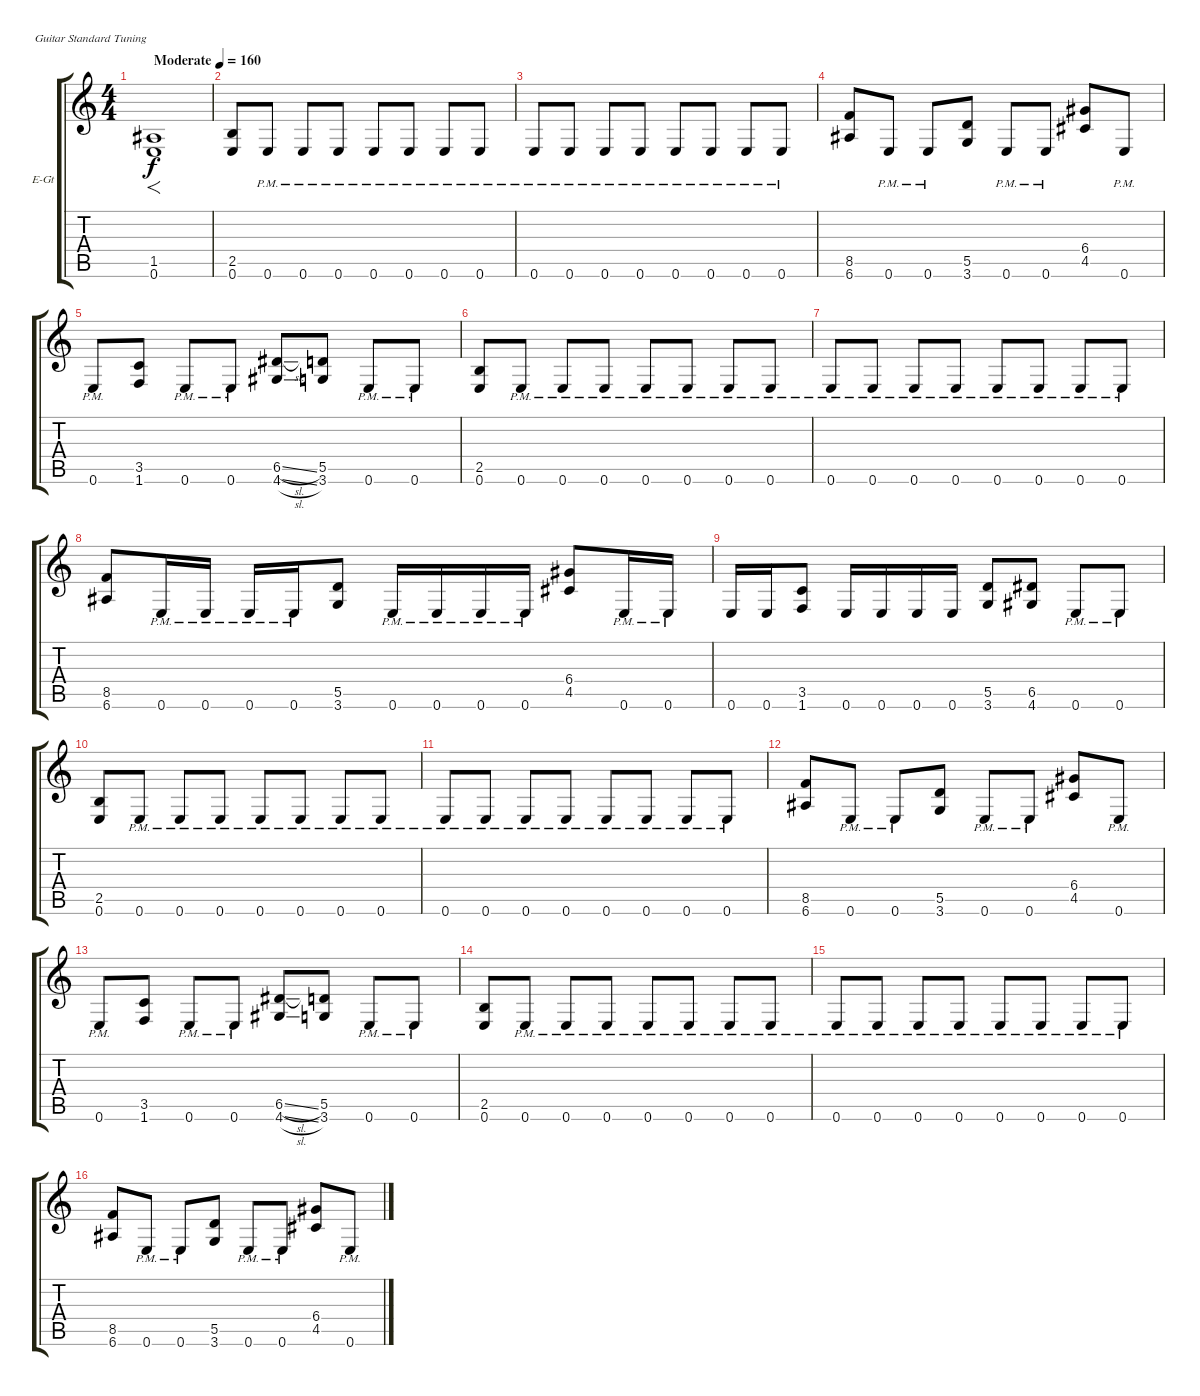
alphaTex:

\bracketExtendMode groupsimilarinstruments
\firstSystemTrackNameOrientation horizontal
\otherSystemsTrackNameOrientation horizontal
\track ("Äîðîæêà 1" "E-Gt") {instrument distortionguitar}
\staff {score tabs}
\tuning (E4 B3 G3 D3 A2 E2)
\ts (4 4)
\beaming (8 2 2 2 2)
\tempo (160 "Moderate")
\clef g2
\ks c
(1.5 0.6).1{f dy f instrument distortionguitar} |
(2.5 0.6).8 0.6{pm}.8 0.6{pm}.8 0.6{pm}.8 0.6{pm}.8 0.6{pm}.8 0.6{pm}.8 0.6{pm}.8 |
0.6{pm}.8 0.6{pm}.8 0.6{pm}.8 0.6{pm}.8 0.6{pm}.8 0.6{pm}.8 0.6{pm}.8 0.6{pm}.8 |
(8.5 6.6).8 0.6{pm}.8 0.6{pm}.8 (5.5 3.6).8 0.6{pm}.8 0.6{pm}.8 (6.4 4.5).8 0.6{pm}.8 |
0.6{pm}.8 (3.5 1.6).8 0.6{pm}.8 0.6{pm}.8 (4.6{sl} 6.5{sl}).8 (3.6 5.5).8 0.6{pm}.8 0.6{pm}.8 |
(2.5 0.6).8 0.6{pm}.8 0.6{pm}.8 0.6{pm}.8 0.6{pm}.8 0.6{pm}.8 0.6{pm}.8 0.6{pm}.8 |
0.6{pm}.8 0.6{pm}.8 0.6{pm}.8 0.6{pm}.8 0.6{pm}.8 0.6{pm}.8 0.6{pm}.8 0.6{pm}.8 |
(8.5 6.6).8 0.6{pm}.16 0.6{pm}.16 0.6{pm}.16 0.6{pm}.16 (5.5 3.6).8 0.6{pm}.16 0.6{pm}.16 0.6{pm}.16 0.6{pm}.16 (6.4 4.5).8 0.6{pm}.16 0.6{pm}.16 |
0.6.16 0.6.16 (3.5 1.6).8 0.6.16 0.6.16 0.6.16 0.6.16 (5.5 3.6).8 (6.5 4.6).8 0.6{pm}.8 0.6{pm}.8 |
(2.5 0.6).8 0.6{pm}.8 0.6{pm}.8 0.6{pm}.8 0.6{pm}.8 0.6{pm}.8 0.6{pm}.8 0.6{pm}.8 |
0.6{pm}.8 0.6{pm}.8 0.6{pm}.8 0.6{pm}.8 0.6{pm}.8 0.6{pm}.8 0.6{pm}.8 0.6{pm}.8 |
(8.5 6.6).8 0.6{pm}.8 0.6{pm}.8 (5.5 3.6).8 0.6{pm}.8 0.6{pm}.8 (6.4 4.5).8 0.6{pm}.8 |
0.6{pm}.8 (3.5 1.6).8 0.6{pm}.8 0.6{pm}.8 (4.6{sl} 6.5{sl}).8 (3.6 5.5).8 0.6{pm}.8 0.6{pm}.8 |
(2.5 0.6).8 0.6{pm}.8 0.6{pm}.8 0.6{pm}.8 0.6{pm}.8 0.6{pm}.8 0.6{pm}.8 0.6{pm}.8 |
0.6{pm}.8 0.6{pm}.8 0.6{pm}.8 0.6{pm}.8 0.6{pm}.8 0.6{pm}.8 0.6{pm}.8 0.6{pm}.8 |
(8.5 6.6).8 0.6{pm}.8 0.6{pm}.8 (5.5 3.6).8 0.6{pm}.8 0.6{pm}.8 (6.4 4.5).8 0.6{pm}.8
